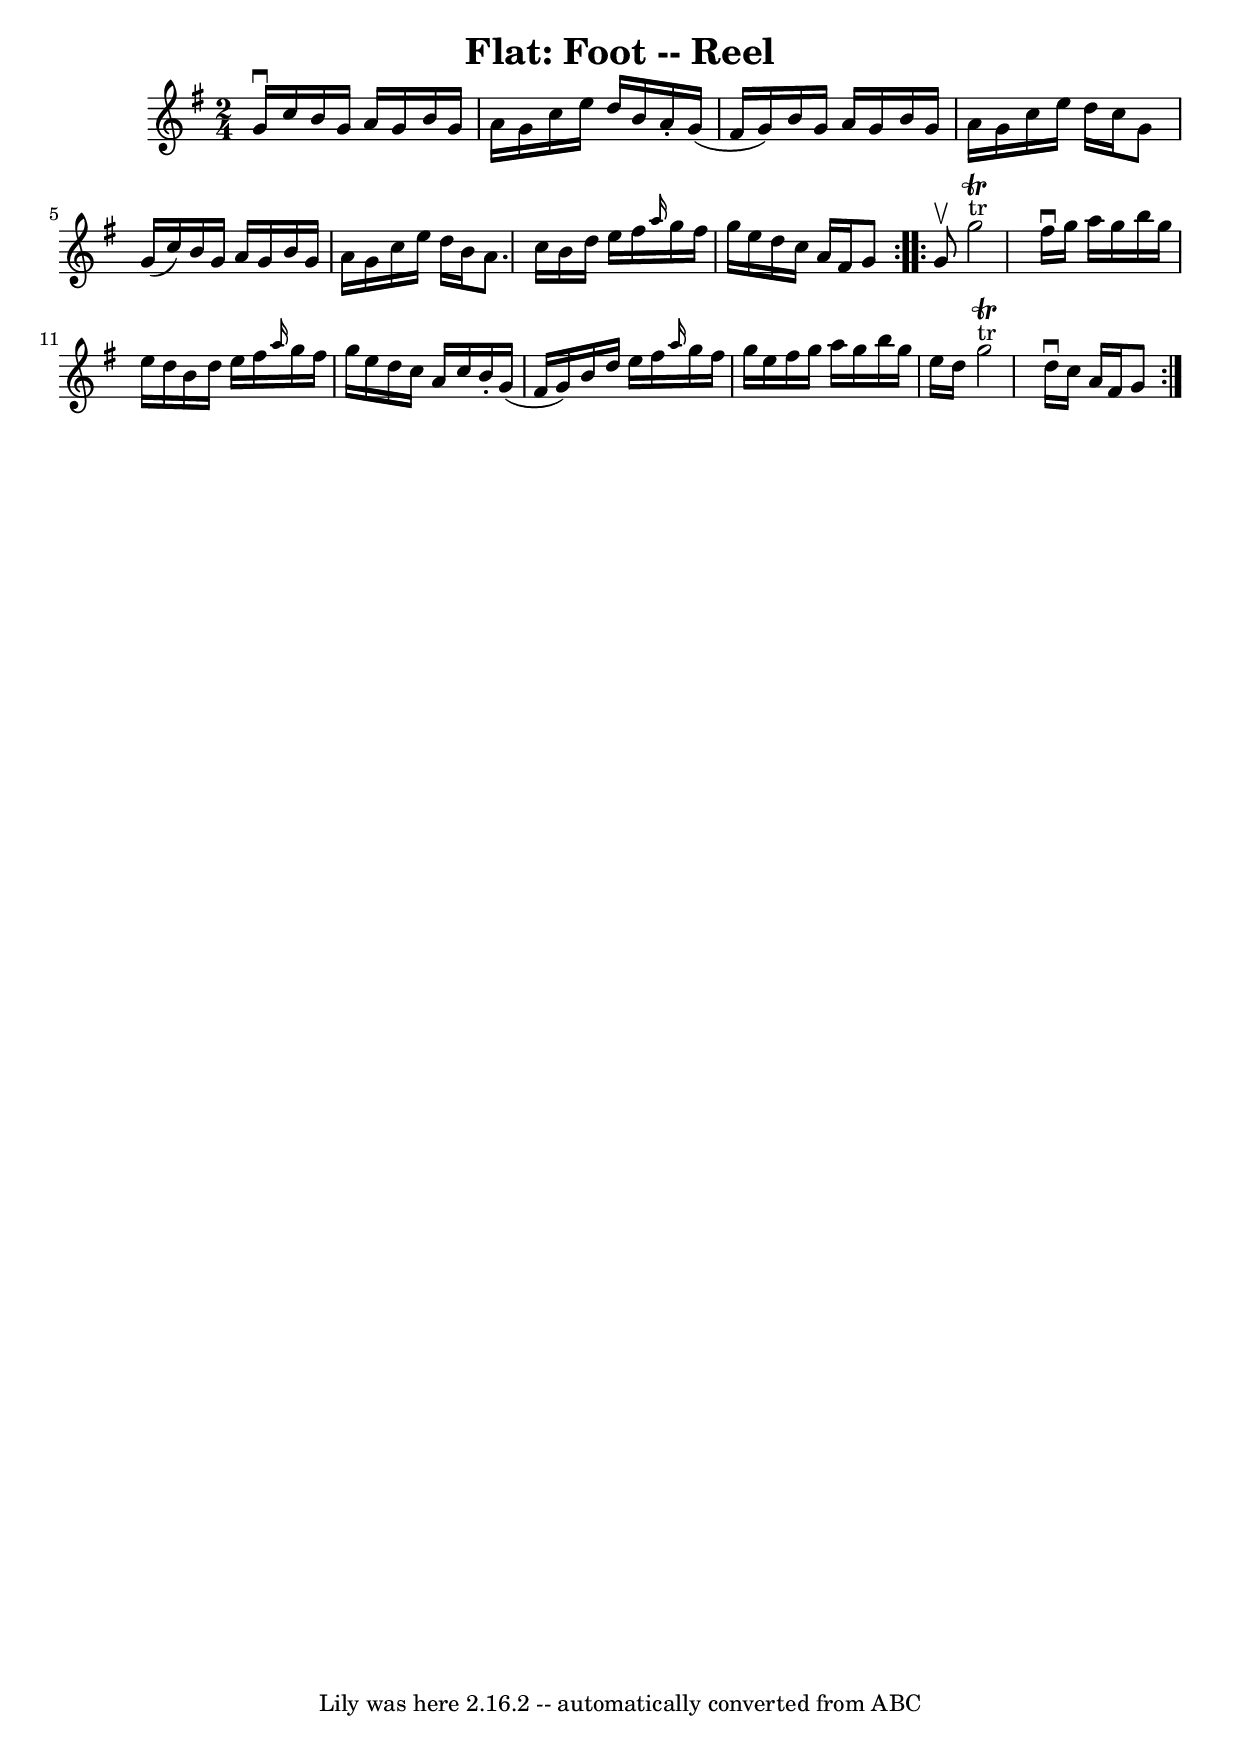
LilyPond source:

\version "2.7.40"
\include "Mammoth.ily"
\header {
	book = "Ryan's Mammoth Collection"
	crossRefNumber = "1"
	footnotes = "\\\\273"
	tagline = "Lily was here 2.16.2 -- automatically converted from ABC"
	title = "Flat: Foot -- Reel"
}
voicedefault =  {
\set Score.defaultBarType = "empty"

\repeat volta 2 {
\time 2/4 \key g \major g'16^\downbow c''16  |
 b'16 g'16    
a'16 g'16 b'16 g'16 a'16 g'16    |
 c''16 e''16    
d''16 b'16 a'16 -. g'16 (fis'16 g'16)   |
 b'16    
g'16 a'16 g'16 b'16 g'16 a'16 g'16    |
 c''16    
e''16 d''16 c''16 g'8 g'16 (c''16)   |
 b'16    
g'16 a'16 g'16 b'16 g'16 a'16 g'16    |
 c''16    
e''16 d''16 b'16 a'8. c''16    |
 b'16 d''16 e''16    
fis''16  \grace { a''16  } g''16 fis''16 g''16 e''16    |
  
 d''16 c''16 a'16 fis'16 g'8  }     \repeat volta 2 { g'8^\upbow 
|
 g''2^"tr"^\trill   |
 fis''16^\downbow g''16    
a''16 g''16 b''16 g''16 e''16 d''16    |
 b'16 d''16  
 e''16 fis''16  \grace { a''16  } g''16 fis''16 g''16 e''16   
 |
 d''16 c''16 a'16 c''16 b'16 -. g'16 (fis'16    
g'16)   |
 b'16 d''16 e''16 fis''16  \grace { a''16  } 
 g''16 fis''16 g''16 e''16    |
 fis''16 g''16 a''16    
g''16 b''16 g''16 e''16 d''16    |
 g''2^"tr"^\trill   
|
 d''16^\downbow c''16 a'16 fis'16 g'8  }   
}

\score{
    <<

	\context Staff="default"
	{
	    \voicedefault 
	}

    >>
	\layout {
	}
	\midi {}
}
